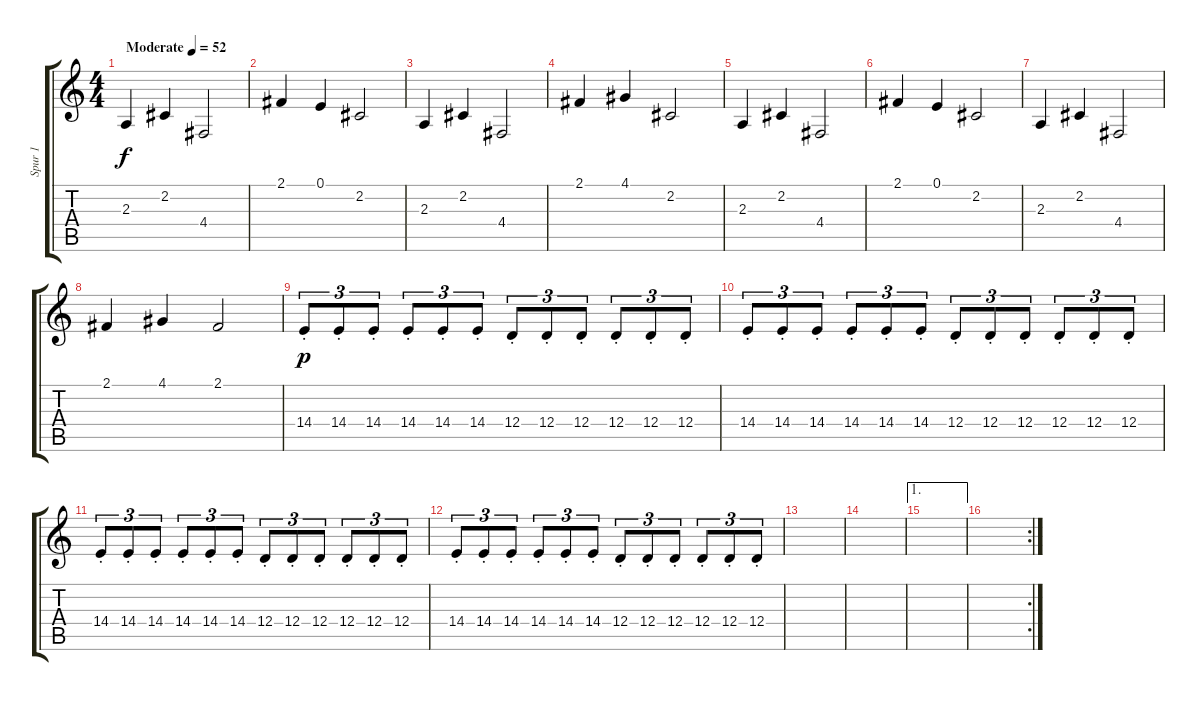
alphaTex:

\track ("Spur 1" "Spur 1") {instrument piccolo}
\staff {score tabs}
\tuning (E4 B3 G3 D3 A2 E2) {hide}
\ts (4 4)
\tempo (52 "Moderate")
\clef g2
\ks c
2.3.4{dy f instrument piccolo} 2.2.4 4.4.2 |
2.1.4 0.1.4 2.2.2 |
2.3.4 2.2.4 4.4.2 |
2.1.4 4.1.4 2.2.2 |
2.3.4 2.2.4 4.4.2 |
2.1.4 0.1.4 2.2.2 |
2.3.4 2.2.4 4.4.2 |
2.1.4 4.1.4 2.1.2 |
14.4{st}.8{tu (3 2) dy p} 14.4{st}.8{tu (3 2)} 14.4{st}.8{tu (3 2)} 14.4{st}.8{tu (3 2)} 14.4{st}.8{tu (3 2)} 14.4{st}.8{tu (3 2)} 12.4{st}.8{tu (3 2)} 12.4{st}.8{tu (3 2)} 12.4{st}.8{tu (3 2)} 12.4{st}.8{tu (3 2)} 12.4{st}.8{tu (3 2)} 12.4{st}.8{tu (3 2)} |
14.4{st}.8{tu (3 2)} 14.4{st}.8{tu (3 2)} 14.4{st}.8{tu (3 2)} 14.4{st}.8{tu (3 2)} 14.4{st}.8{tu (3 2)} 14.4{st}.8{tu (3 2)} 12.4{st}.8{tu (3 2)} 12.4{st}.8{tu (3 2)} 12.4{st}.8{tu (3 2)} 12.4{st}.8{tu (3 2)} 12.4{st}.8{tu (3 2)} 12.4{st}.8{tu (3 2)} |
14.4{st}.8{tu (3 2)} 14.4{st}.8{tu (3 2)} 14.4{st}.8{tu (3 2)} 14.4{st}.8{tu (3 2)} 14.4{st}.8{tu (3 2)} 14.4{st}.8{tu (3 2)} 12.4{st}.8{tu (3 2)} 12.4{st}.8{tu (3 2)} 12.4{st}.8{tu (3 2)} 12.4{st}.8{tu (3 2)} 12.4{st}.8{tu (3 2)} 12.4{st}.8{tu (3 2)} |
14.4{st}.8{tu (3 2)} 14.4{st}.8{tu (3 2)} 14.4{st}.8{tu (3 2)} 14.4{st}.8{tu (3 2)} 14.4{st}.8{tu (3 2)} 14.4{st}.8{tu (3 2)} 12.4{st}.8{tu (3 2)} 12.4{st}.8{tu (3 2)} 12.4{st}.8{tu (3 2)} 12.4{st}.8{tu (3 2)} 12.4{st}.8{tu (3 2)} 12.4{st}.8{tu (3 2)} |
|
|
\ae 1
|
\rc 2
